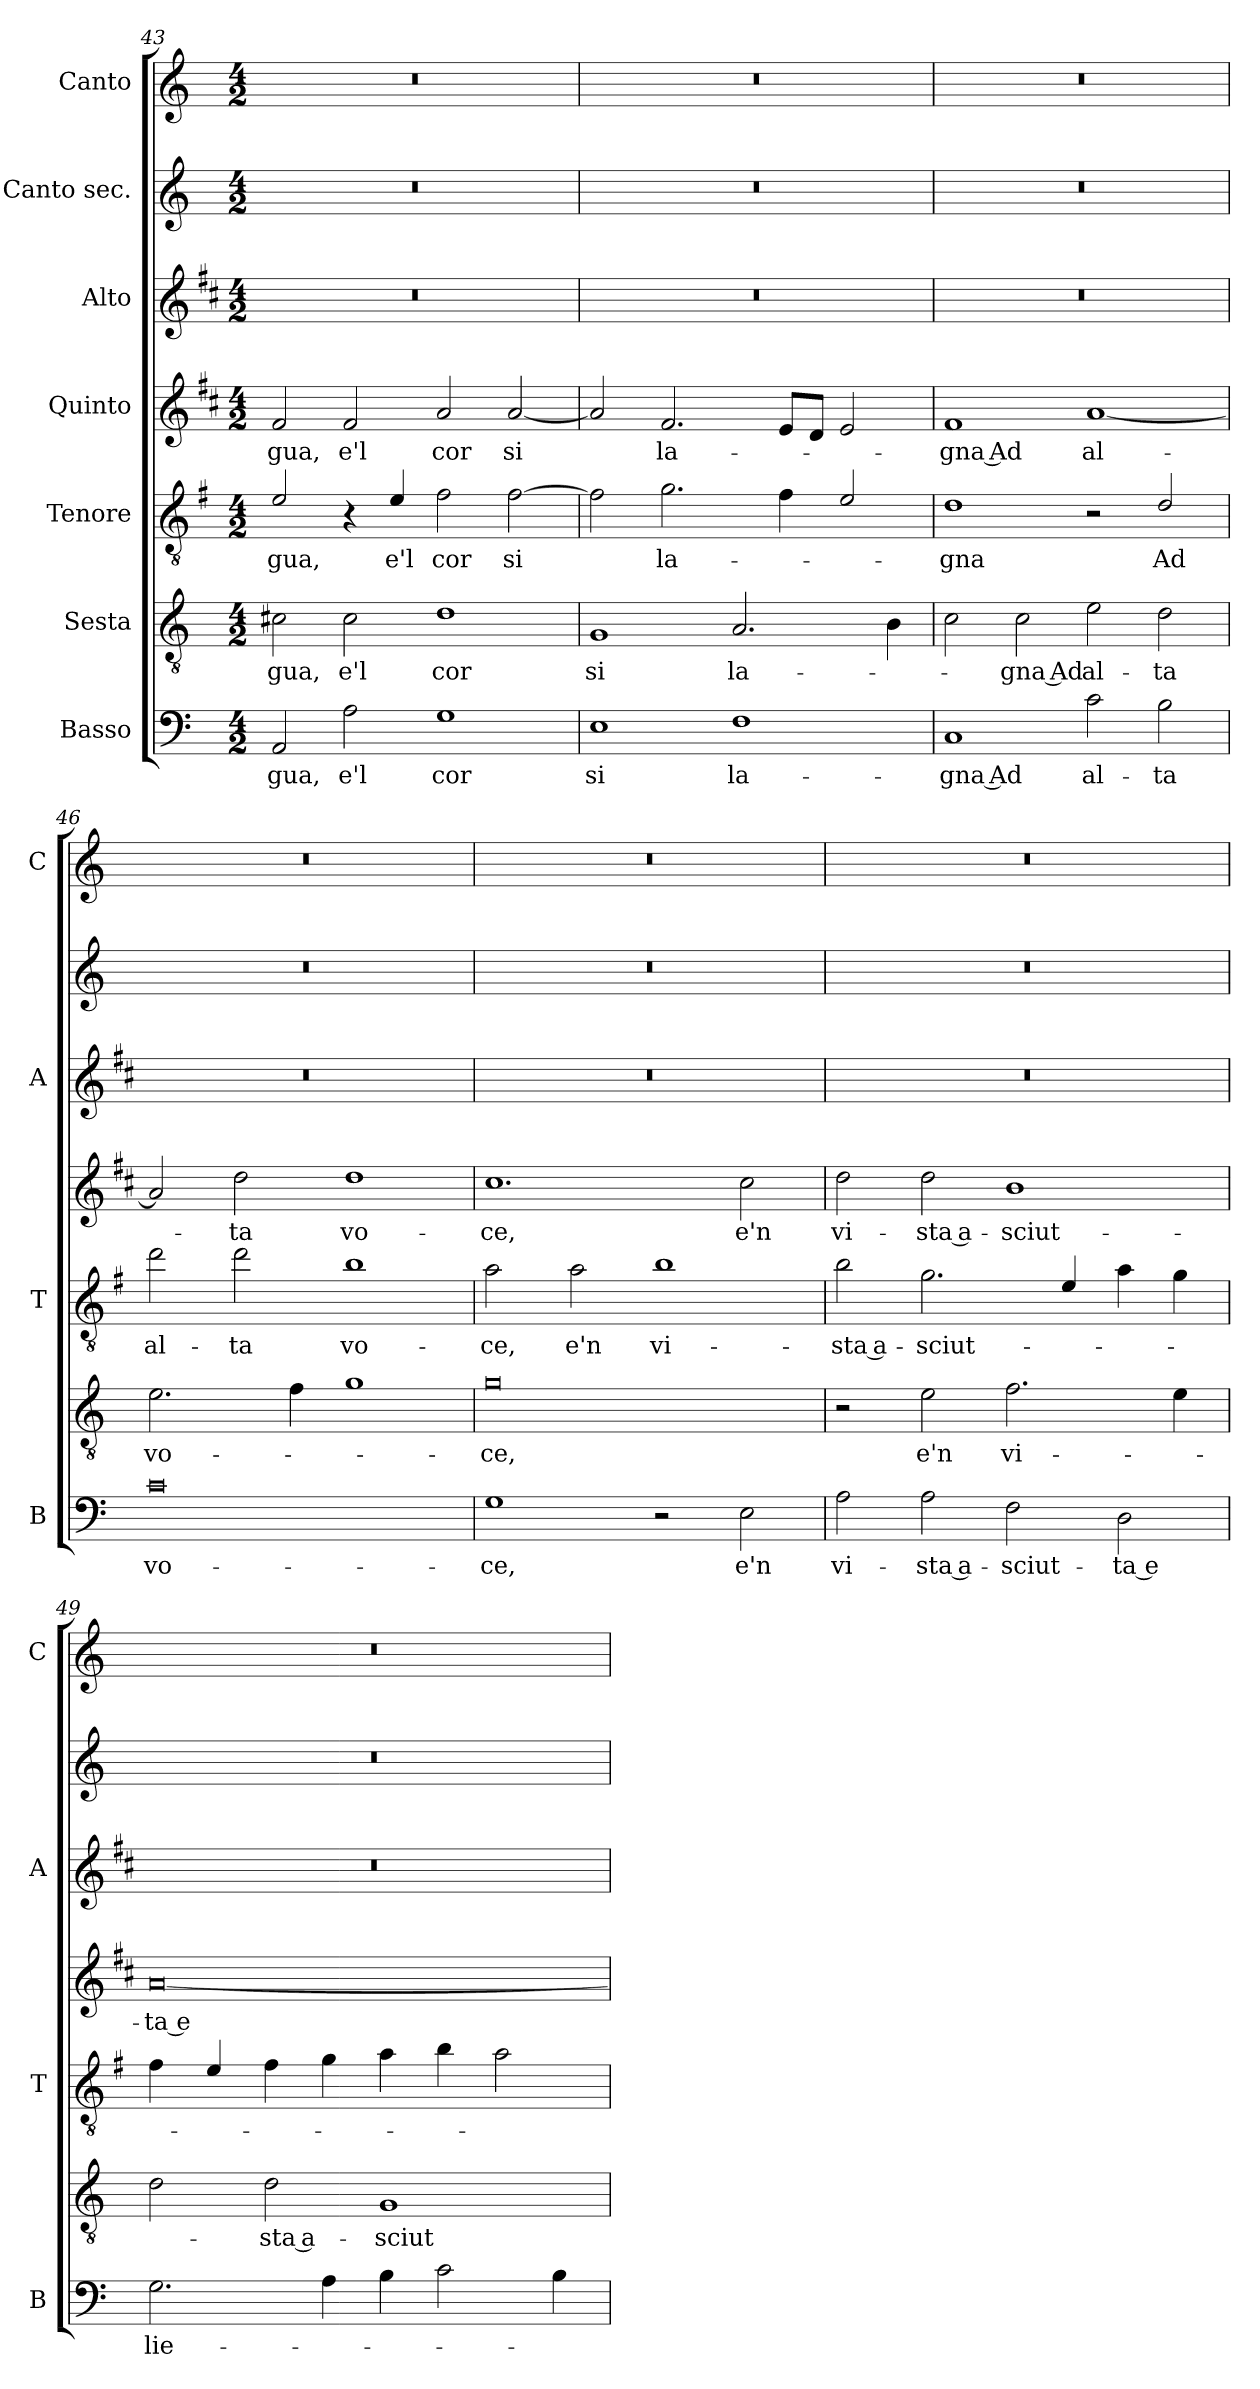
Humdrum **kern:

**kern	**text	**kern	**text	**kern	**text	**kern	**text	**kern	**kern	**kern
*part7	*part7	*part6	*part6	*part5	*part5	*part4	*part4	*part3	*part2	*part1
*staff7	*staff7	*staff6	*staff6	*staff5	*staff5	*staff4	*staff4	*staff3	*staff2	*staff1
*I"Basso	*	*I"Sesta	*	*I"Tenore	*	*I"Quinto	*	*I"Alto	*I"Canto sec.	*I"Canto
*I'B	*	*	*	*I'T	*	*	*	*I'A	*	*I'C
*clefF4	*	*clefGv2	*	*clefGv2	*	*clefG2	*	*clefG2	*clefG2	*clefG2
*	*	*	*	*ITrd4c7	*	*ITrd1c2	*	*ITrd1c2	*	*
*k[]	*	*k[]	*	*k[]	*	*k[]	*	*k[]	*k[]	*k[]
*C:	*	*C:	*	*C:	*	*C:	*	*C:	*C:	*C:
*M4/2	*	*M4/2	*	*M4/2	*	*M4/2	*	*M4/2	*M4/2	*M4/2
=43	=43	=43	=43	=43	=43	=43	=43	=43	=43	=43
!	!LO:LY:b	!	!LO:LY:b	!	!LO:LY:b	!	!LO:LY:b	!	!	!
2AA/	-gua,	2c#X\	-gua,	2A/	-gua,	2e/	-gua,	0r	0r	0r
!	!LO:LY:b	!	!LO:LY:b	!	!	!	!LO:LY:b	!	!	!
2A\	e'l	2c#\	e'l	4r	.	2e/	e'l	.	.	.
!	!	!	!	!	!LO:LY:b	!	!	!	!	!
.	.	.	.	4A/	e'l	.	.	.	.	.
!	!LO:LY:b	!	!LO:LY:b	!	!LO:LY:b	!	!LO:LY:b	!	!	!
1G	cor	1d	cor	2B\	cor	2g/	cor	.	.	.
!	!	!	!	!	!LO:LY:b	!	!LO:LY:b	!	!	!
.	.	.	.	[2B\	si	[2g/	si	.	.	.
!!LO:LB:g=z
=44	=44	=44	=44	=44	=44	=44	=44	=44	=44	=44
!	!LO:LY:b	!	!LO:LY:b	!	!	!	!	!	!	!
1E	si	1G	si	2B\]	.	2g/]	.	0r	0r	0r
!	!	!	!	!	!LO:LY:b	!	!LO:LY:b	!	!	!
.	.	.	.	2.c\	la-	2.e/	la-	.	.	.
!	!LO:LY:b	!	!LO:LY:b	!	!	!	!	!	!	!
1F	la-	2.A/	la-	.	.	.	.	.	.	.
.	.	.	.	4B\	.	8d/L	.	.	.	.
.	.	.	.	.	.	8c/J	.	.	.	.
.	.	.	.	2A/	.	2d/	.	.	.	.
.	.	4B\	.	.	.	.	.	.	.	.
=45	=45	=45	=45	=45	=45	=45	=45	=45	=45	=45
!	!LO:LY:b	!	!	!	!LO:LY:b	!	!LO:LY:b	!	!	!
1C	-gna Ad	2c\	.	1G	-gna	1e	-gna Ad	0r	0r	0r
!	!	!	!LO:LY:b	!	!	!	!	!	!	!
.	.	2c\	-gna Ad	.	.	.	.	.	.	.
!	!LO:LY:b	!	!LO:LY:b	!	!	!	!LO:LY:b	!	!	!
2c\	al-	2e\	al-	2r	.	[1g	al-	.	.	.
!	!LO:LY:b	!	!LO:LY:b	!	!LO:LY:b	!	!	!	!	!
2B\	-ta	2d\	-ta	2G/	Ad	.	.	.	.	.
=46	=46	=46	=46	=46	=46	=46	=46	=46	=46	=46
!	!LO:LY:b	!	!LO:LY:b	!	!LO:LY:b	!	!	!	!	!
0c	vo-	2.e\	vo-	2g\	al-	2g/]	.	0r	0r	0r
!	!	!	!	!	!LO:LY:b	!	!LO:LY:b	!	!	!
.	.	.	.	2g\	-ta	2cc\	-ta	.	.	.
.	.	4f\	.	.	.	.	.	.	.	.
!	!	!	!	!	!LO:LY:b	!	!LO:LY:b	!	!	!
.	.	1g	.	1e	vo-	1cc	vo-	.	.	.
=47	=47	=47	=47	=47	=47	=47	=47	=47	=47	=47
!	!LO:LY:b	!	!LO:LY:b	!	!LO:LY:b	!	!LO:LY:b	!	!	!
1G	-ce,	0g	-ce,	2d\	-ce,	1.b	-ce,	0r	0r	0r
!	!	!	!	!	!LO:LY:b	!	!	!	!	!
.	.	.	.	2d\	e'n	.	.	.	.	.
!	!	!	!	!	!LO:LY:b	!	!	!	!	!
2r	.	.	.	1e	vi-	.	.	.	.	.
!	!LO:LY:b	!	!	!	!	!	!LO:LY:b	!	!	!
2E\	e'n	.	.	.	.	2b\	e'n	.	.	.
=48	=48	=48	=48	=48	=48	=48	=48	=48	=48	=48
!	!LO:LY:b	!	!	!	!LO:LY:b	!	!LO:LY:b	!	!	!
2A\	vi-	2r	.	2e\	-sta a-	2cc\	vi-	0r	0r	0r
!	!LO:LY:b	!	!LO:LY:b	!	!LO:LY:b	!	!LO:LY:b	!	!	!
2A\	-sta a-	2e\	e'n	2.c\	-sciut-	2cc\	-sta a-	.	.	.
!	!LO:LY:b	!	!LO:LY:b	!	!	!	!LO:LY:b	!	!	!
2F\	-sciut-	2.f\	vi-	.	.	1a	-sciut-	.	.	.
.	.	.	.	4A/	.	.	.	.	.	.
!	!LO:LY:b	!	!	!	!	!	!	!	!	!
2D\	-ta e	.	.	4d\	.	.	.	.	.	.
.	.	4e\	.	4c\	.	.	.	.	.	.
!!LO:PB:g=z
=49	=49	=49	=49	=49	=49	=49	=49	=49	=49	=49
!	!LO:LY:b	!	!	!	!	!	!LO:LY:b	!	!	!
2.G\	lie-	2d\	.	4B\	.	[0g	-ta e	0r	0r	0r
.	.	.	.	4A/	.	.	.	.	.	.
!	!	!	!LO:LY:b	!	!	!	!	!	!	!
.	.	2d\	-sta a-	4B\	.	.	.	.	.	.
4A\	.	.	.	4c\	.	.	.	.	.	.
!	!	!	!LO:LY:b	!	!	!	!	!	!	!
4B\	.	1G	-sciut-	4d\	.	.	.	.	.	.
2c\	.	.	.	4e\	.	.	.	.	.	.
.	.	.	.	2d\	.	.	.	.	.	.
4B\	.	.	.	.	.	.	.	.	.	.
=	=	=	=	=	=	=	=	=	=	=
*-	*-	*-	*-	*-	*-	*-	*-	*-	*-	*-
